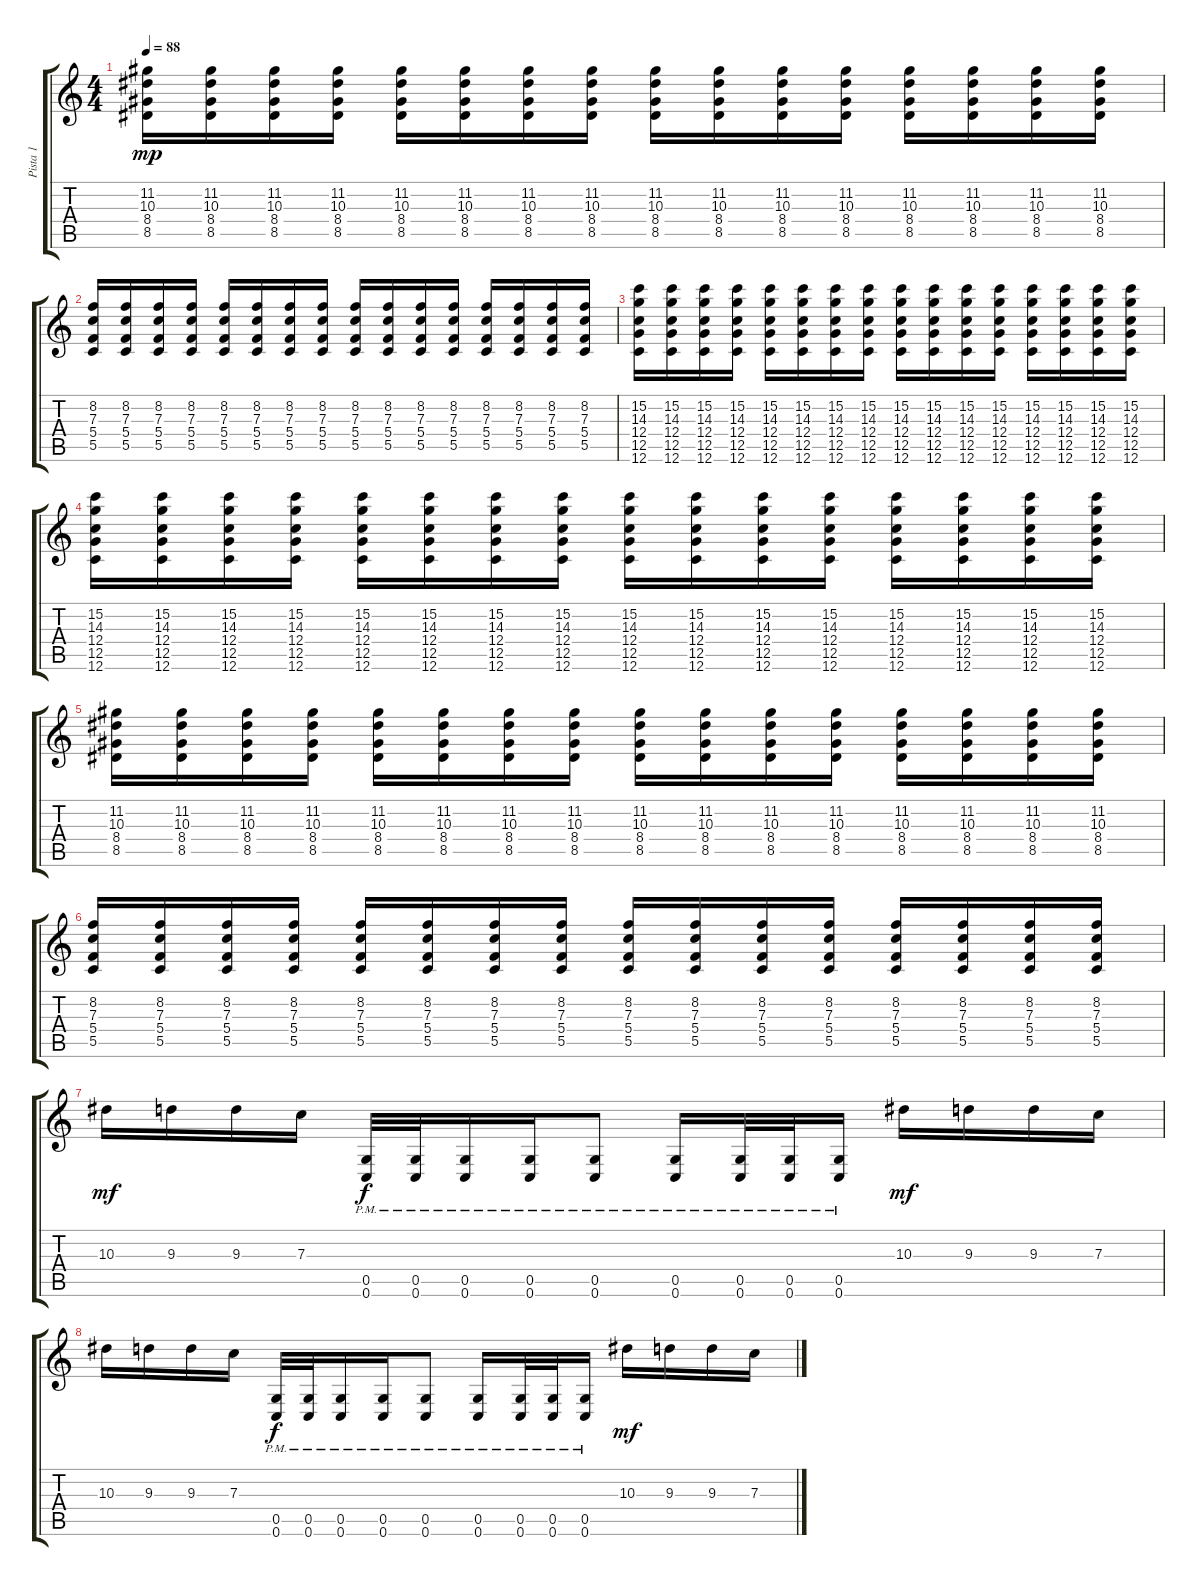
\track ("Pista 1" "Pista 1") {instrument distortionguitar}
\staff {score tabs}
\tuning (D4 A3 F3 C3 G2 C2) {hide}
\ts (4 4)
\tempo 88
\clef g2
\ks c
(11.2 10.3 8.4 8.5).16{dy mp} (11.2 10.3 8.4 8.5).16 (11.2 10.3 8.4 8.5).16 (11.2 10.3 8.4 8.5).16 (11.2 10.3 8.4 8.5).16 (11.2 10.3 8.4 8.5).16 (11.2 10.3 8.4 8.5).16 (11.2 10.3 8.4 8.5).16 (11.2 10.3 8.4 8.5).16 (11.2 10.3 8.4 8.5).16 (11.2 10.3 8.4 8.5).16 (11.2 10.3 8.4 8.5).16 (11.2 10.3 8.4 8.5).16 (11.2 10.3 8.4 8.5).16 (11.2 10.3 8.4 8.5).16 (11.2 10.3 8.4 8.5).16 |
(8.2 7.3 5.4 5.5).16 (8.2 7.3 5.4 5.5).16 (8.2 7.3 5.4 5.5).16 (8.2 7.3 5.4 5.5).16 (8.2 7.3 5.4 5.5).16 (8.2 7.3 5.4 5.5).16 (8.2 7.3 5.4 5.5).16 (8.2 7.3 5.4 5.5).16 (8.2 7.3 5.4 5.5).16 (8.2 7.3 5.4 5.5).16 (8.2 7.3 5.4 5.5).16 (8.2 7.3 5.4 5.5).16 (8.2 7.3 5.4 5.5).16 (8.2 7.3 5.4 5.5).16 (8.2 7.3 5.4 5.5).16 (8.2 7.3 5.4 5.5).16 |
(15.2 14.3 12.4 12.5 12.6).16 (15.2 14.3 12.4 12.5 12.6).16 (15.2 14.3 12.4 12.5 12.6).16 (15.2 14.3 12.4 12.5 12.6).16 (15.2 14.3 12.4 12.5 12.6).16 (15.2 14.3 12.4 12.5 12.6).16 (15.2 14.3 12.4 12.5 12.6).16 (15.2 14.3 12.4 12.5 12.6).16 (15.2 14.3 12.4 12.5 12.6).16 (15.2 14.3 12.4 12.5 12.6).16 (15.2 14.3 12.4 12.5 12.6).16 (15.2 14.3 12.4 12.5 12.6).16 (15.2 14.3 12.4 12.5 12.6).16 (15.2 14.3 12.4 12.5 12.6).16 (15.2 14.3 12.4 12.5 12.6).16 (15.2 14.3 12.4 12.5 12.6).16 |
(15.2 14.3 12.4 12.5 12.6).16 (15.2 14.3 12.4 12.5 12.6).16 (15.2 14.3 12.4 12.5 12.6).16 (15.2 14.3 12.4 12.5 12.6).16 (15.2 14.3 12.4 12.5 12.6).16 (15.2 14.3 12.4 12.5 12.6).16 (15.2 14.3 12.4 12.5 12.6).16 (15.2 14.3 12.4 12.5 12.6).16 (15.2 14.3 12.4 12.5 12.6).16 (15.2 14.3 12.4 12.5 12.6).16 (15.2 14.3 12.4 12.5 12.6).16 (15.2 14.3 12.4 12.5 12.6).16 (15.2 14.3 12.4 12.5 12.6).16 (15.2 14.3 12.4 12.5 12.6).16 (15.2 14.3 12.4 12.5 12.6).16 (15.2 14.3 12.4 12.5 12.6).16 |
(11.2 10.3 8.4 8.5).16 (11.2 10.3 8.4 8.5).16 (11.2 10.3 8.4 8.5).16 (11.2 10.3 8.4 8.5).16 (11.2 10.3 8.4 8.5).16 (11.2 10.3 8.4 8.5).16 (11.2 10.3 8.4 8.5).16 (11.2 10.3 8.4 8.5).16 (11.2 10.3 8.4 8.5).16 (11.2 10.3 8.4 8.5).16 (11.2 10.3 8.4 8.5).16 (11.2 10.3 8.4 8.5).16 (11.2 10.3 8.4 8.5).16 (11.2 10.3 8.4 8.5).16 (11.2 10.3 8.4 8.5).16 (11.2 10.3 8.4 8.5).16 |
(8.2 7.3 5.4 5.5).16 (8.2 7.3 5.4 5.5).16 (8.2 7.3 5.4 5.5).16 (8.2 7.3 5.4 5.5).16 (8.2 7.3 5.4 5.5).16 (8.2 7.3 5.4 5.5).16 (8.2 7.3 5.4 5.5).16 (8.2 7.3 5.4 5.5).16 (8.2 7.3 5.4 5.5).16 (8.2 7.3 5.4 5.5).16 (8.2 7.3 5.4 5.5).16 (8.2 7.3 5.4 5.5).16 (8.2 7.3 5.4 5.5).16 (8.2 7.3 5.4 5.5).16 (8.2 7.3 5.4 5.5).16 (8.2 7.3 5.4 5.5).16 |
10.3.16{dy mf} 9.3.16 9.3.16 7.3.16 (0.5{pm} 0.6{pm}).32{dy f} (0.5{pm} 0.6{pm}).32 (0.5{pm} 0.6{pm}).16 (0.5{pm} 0.6{pm}).16 (0.5{pm} 0.6{pm}).8 (0.5{pm} 0.6{pm}).16 (0.5{pm} 0.6{pm}).32 (0.5{pm} 0.6{pm}).32 (0.5{pm} 0.6{pm}).16 10.3.16{dy mf} 9.3.16 9.3.16 7.3.16 |
10.3.16 9.3.16 9.3.16 7.3.16 (0.5{pm} 0.6{pm}).32{dy f} (0.5{pm} 0.6{pm}).32 (0.5{pm} 0.6{pm}).16 (0.5{pm} 0.6{pm}).16 (0.5{pm} 0.6{pm}).8 (0.5{pm} 0.6{pm}).16 (0.5{pm} 0.6{pm}).32 (0.5{pm} 0.6{pm}).32 (0.5{pm} 0.6{pm}).16 10.3.16{dy mf} 9.3.16 9.3.16 7.3.16
